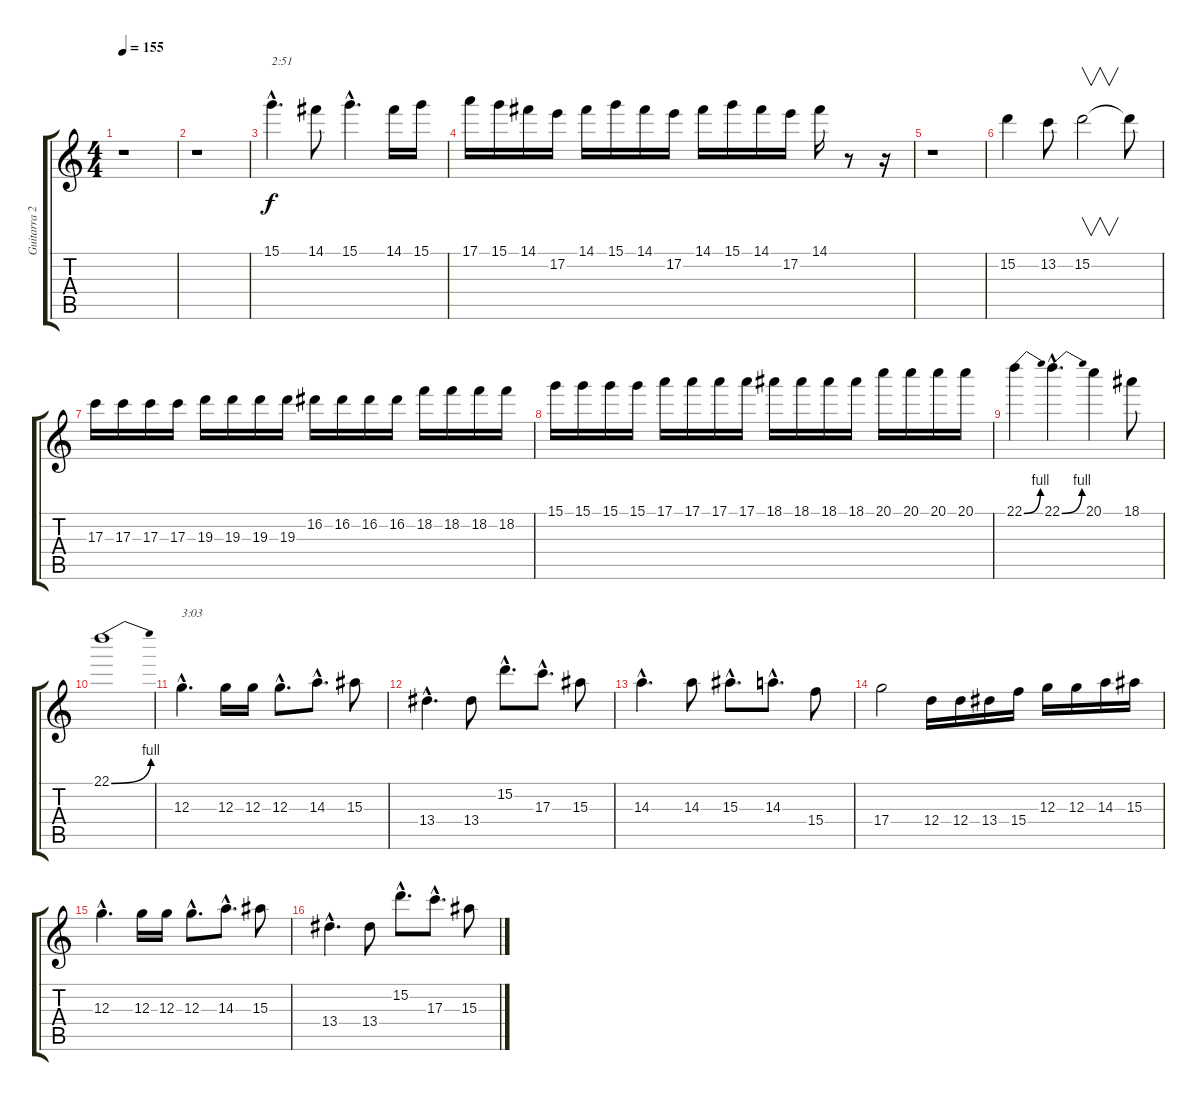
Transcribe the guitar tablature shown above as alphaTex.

\track ("Guitarra 2" "Guitarra 2") {instrument distortionguitar}
\staff {score tabs}
\tuning (E4 B3 G3 D3 A2 E2) {hide}
\ts (4 4)
\tempo 155
\clef g2
\ks c
r.1{dy f} |
r.1 |
15.1{hac}.4{d txt "2:51"} 14.1.8 15.1{hac}.4{d} 14.1.16 15.1.16 |
17.1.16 15.1.16 14.1.16 17.2.16 14.1.16 15.1.16 14.1.16 17.2.16 14.1.16 15.1.16 14.1.16 17.2.16 14.1.16 r.8 r.16 |
r.1 |
15.2.4 13.2.8 15.2.2{v} 15.2{t}.8 |
17.3.16 17.3.16 17.3.16 17.3.16 19.3.16 19.3.16 19.3.16 19.3.16 16.2.16 16.2.16 16.2.16 16.2.16 18.2.16 18.2.16 18.2.16 18.2.16 |
15.1.16 15.1.16 15.1.16 15.1.16 17.1.16 17.1.16 17.1.16 17.1.16 18.1.16 18.1.16 18.1.16 18.1.16 20.1.16 20.1.16 20.1.16 20.1.16 |
22.1{be (bend 0 0 60 4)}.4 22.1{be (bend 0 0 60 4) hac}.4{d} 20.1.4 18.1.8 |
22.1{be (bend 0 0 60 4)}.1 |
12.3{hac}.4{d txt "3:03"} 12.3.16 12.3.16 12.3{hac}.8{d} 14.3{hac}.8{d} 15.3.8 |
13.4{hac}.4{d} 13.4.8 15.2{hac}.8{d} 17.3{hac}.8{d} 15.3.8 |
14.3{hac}.4{d} 14.3.8 15.3{hac}.8{d} 14.3{hac}.8{d} 15.4.8 |
17.4.2 12.4.16 12.4.16 13.4.16 15.4.16 12.3.16 12.3.16 14.3.16 15.3.16 |
12.3{hac}.4{d} 12.3.16 12.3.16 12.3{hac}.8{d} 14.3{hac}.8{d} 15.3.8 |
13.4{hac}.4{d} 13.4.8 15.2{hac}.8{d} 17.3{hac}.8{d} 15.3.8
